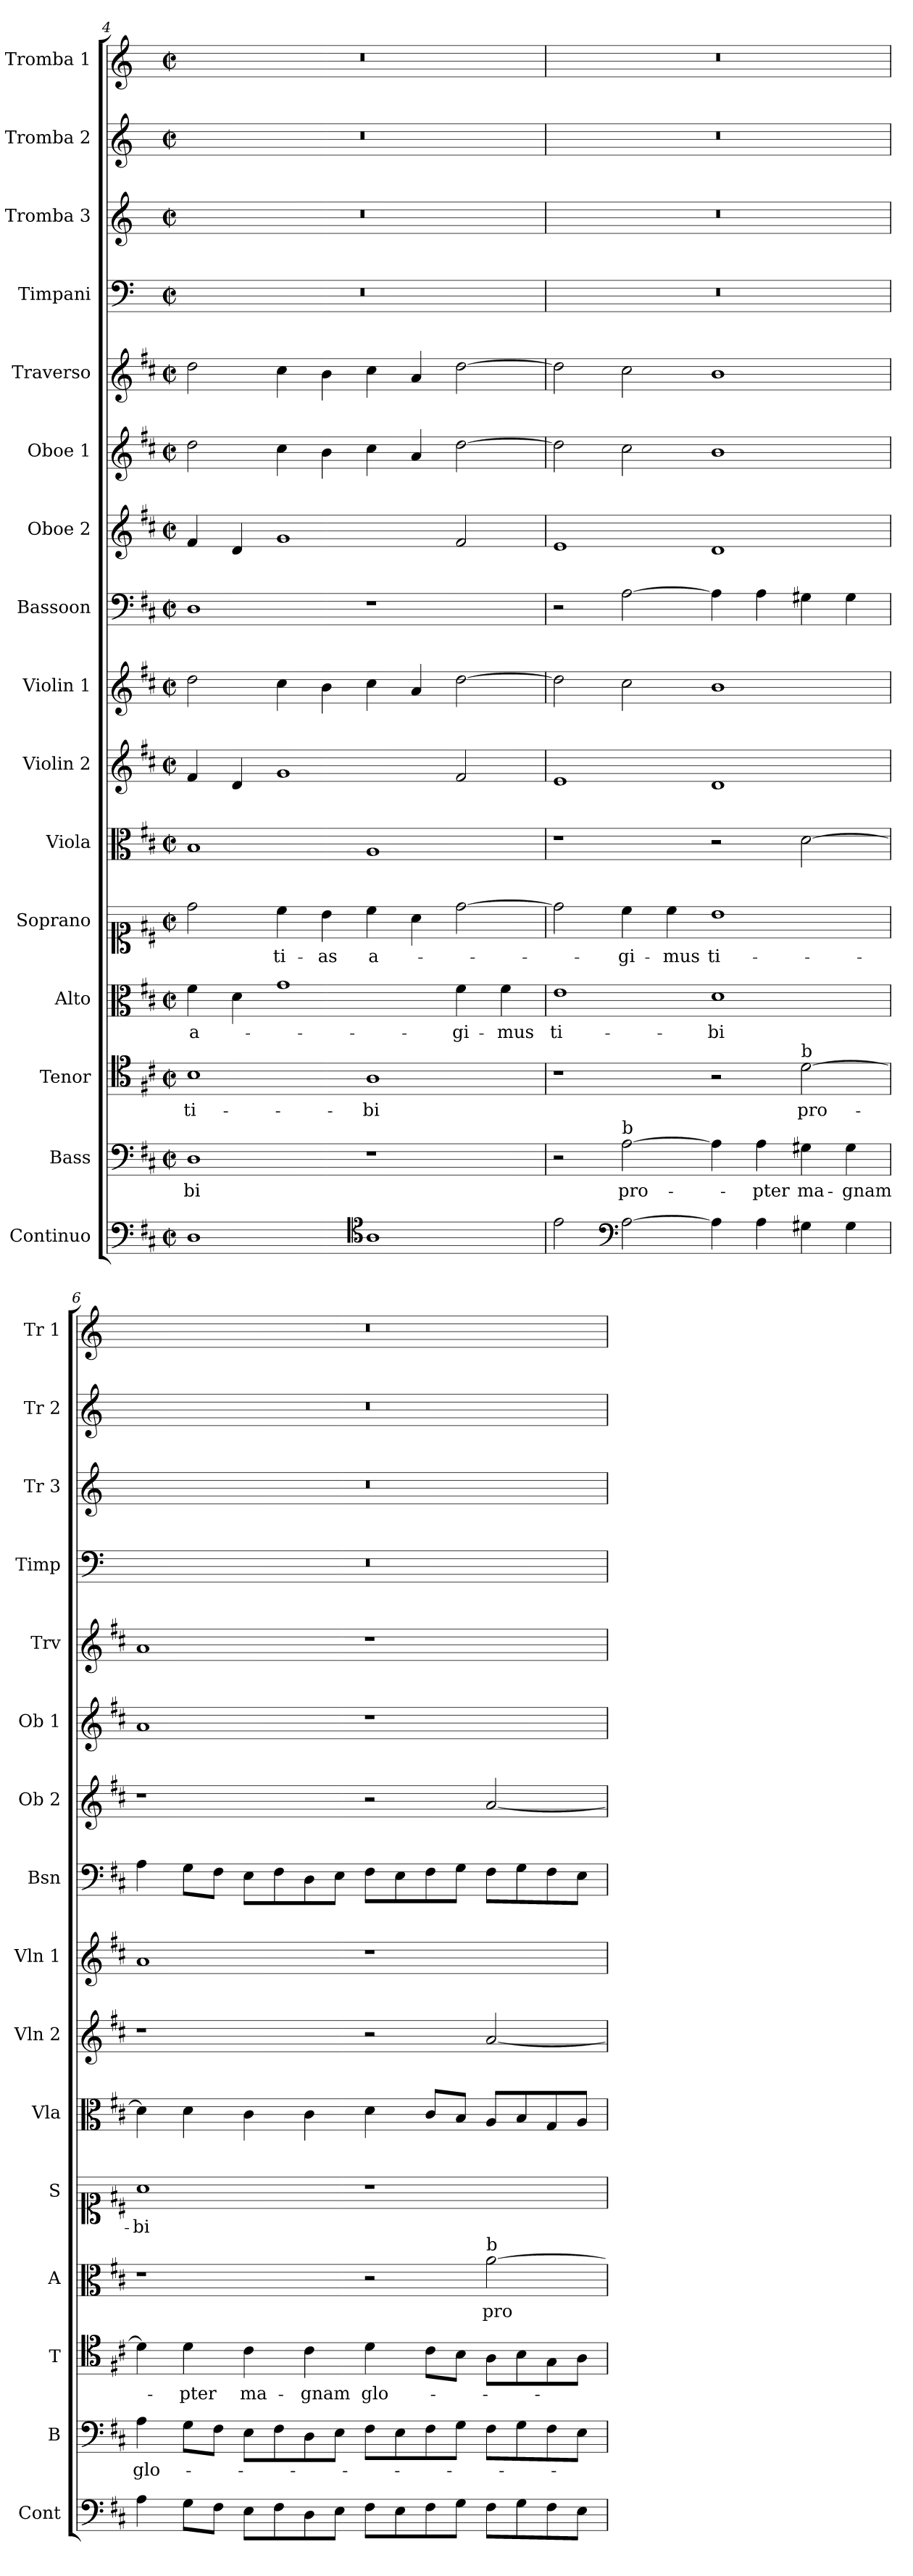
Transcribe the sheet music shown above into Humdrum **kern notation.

**kern	**kern	**text	**kern	**text	**kern	**text	**kern	**text	**kern	**kern	**kern	**kern	**kern	**kern	**kern	**kern	**kern	**kern	**kern
*part16	*part15	*part15	*part14	*part14	*part13	*part13	*part12	*part12	*part11	*part10	*part9	*part8	*part7	*part6	*part5	*part4	*part3	*part2	*part1
*staff16	*staff15	*staff15	*staff14	*staff14	*staff13	*staff13	*staff12	*staff12	*staff11	*staff10	*staff9	*staff8	*staff7	*staff6	*staff5	*staff4	*staff3	*staff2	*staff1
*I"Continuo	*I"Bass	*	*I"Tenor	*	*I"Alto	*	*I"Soprano	*	*I"Viola	*I"Violin 2	*I"Violin 1	*I"Bassoon	*I"Oboe 2	*I"Oboe 1	*I"Traverso	*I"Timpani	*I"Tromba 3	*I"Tromba 2	*I"Tromba 1
*I'Cont	*I'B	*	*I'T	*	*I'A	*	*I'S	*	*I'Vla	*I'Vln 2	*I'Vln 1	*I'Bsn	*I'Ob 2	*I'Ob 1	*I'Trv	*I'Timp	*I'Tr 3	*I'Tr 2	*I'Tr 1
*clefF4	*clefF4	*	*clefC4	*	*clefC3	*	*clefC1	*	*clefC3	*clefG2	*clefG2	*clefF4	*clefG2	*clefG2	*clefG2	*clefF4	*clefG2	*clefG2	*clefG2
*	*	*	*	*	*	*	*	*	*	*	*	*	*	*	*	*ITrd-1c-2	*ITrd-1c-2	*ITrd-1c-2	*ITrd-1c-2
*k[f#c#]	*k[f#c#]	*	*k[f#c#]	*	*k[f#c#]	*	*k[f#c#]	*	*k[f#c#]	*k[f#c#]	*k[f#c#]	*k[f#c#]	*k[f#c#]	*k[f#c#]	*k[f#c#]	*k[f#c#]	*k[f#c#]	*k[f#c#]	*k[f#c#]
*M4/2	*M4/2	*	*M4/2	*	*M4/2	*	*M4/2	*	*M4/2	*M4/2	*M4/2	*M4/2	*M4/2	*M4/2	*M4/2	*M4/2	*M4/2	*M4/2	*M4/2
*met(c|)	*met(c|)	*	*met(c|)	*	*met(c|)	*	*met(c|)	*	*met(c|)	*met(c|)	*met(c|)	*met(c|)	*met(c|)	*met(c|)	*met(c|)	*met(c|)	*met(c|)	*met(c|)	*met(c|)
=4	=4	=4	=4	=4	=4	=4	=4	=4	=4	=4	=4	=4	=4	=4	=4	=4	=4	=4	=4
!	!	!LO:LY:b	!	!LO:LY:b	!	!LO:LY:b	!	!	!	!	!	!	!	!	!	!	!	!	!
1D	1D	-bi	1B	ti-	4f#\	a-	2dd\	.	1B	4f#/	2dd\	1D	4f#/	2dd\	2dd\	0r	0r	0r	0r
.	.	.	.	.	4d\	.	.	.	.	4d/	.	.	4d/	.	.	.	.	.	.
!	!	!	!	!	!	!	!	!LO:LY:b	!	!	!	!	!	!	!	!	!	!	!
.	.	.	.	.	1g	.	4cc#\	-ti-	.	1g	4cc#\	.	1g	4cc#\	4cc#\	.	.	.	.
!	!	!	!	!	!	!	!	!LO:LY:b	!	!	!	!	!	!	!	!	!	!	!
.	.	.	.	.	.	.	4b\	-as	.	.	4b\	.	.	4b\	4b\	.	.	.	.
*clefC4	*	*	*	*	*	*	*	*	*	*	*	*	*	*	*	*	*	*	*
!	!	!	!	!LO:LY:b	!	!	!	!LO:LY:b	!	!	!	!	!	!	!	!	!	!	!
1A	1r	.	1A	-bi	.	.	4cc#\	a-	1A	.	4cc#\	1r	.	4cc#\	4cc#\	.	.	.	.
.	.	.	.	.	.	.	4a\	.	.	.	4a/	.	.	4a/	4a/	.	.	.	.
!	!	!	!	!	!	!LO:LY:b	!	!	!	!	!	!	!	!	!	!	!	!	!
.	.	.	.	.	4f#\	-gi-	[2dd\	.	.	2f#/	[2dd\	.	2f#/	[2dd\	[2dd\	.	.	.	.
!	!	!	!	!	!	!LO:LY:b	!	!	!	!	!	!	!	!	!	!	!	!	!
.	.	.	.	.	4f#\	-mus	.	.	.	.	.	.	.	.	.	.	.	.	.
=5	=5	=5	=5	=5	=5	=5	=5	=5	=5	=5	=5	=5	=5	=5	=5	=5	=5	=5	=5
!	!	!	!	!	!	!LO:LY:b	!	!	!	!	!	!	!	!	!	!	!	!	!
2e\	2r	.	1r	.	1e	ti-	2dd\]	.	1r	1e	2dd\]	2r	1e	2dd\]	2dd\]	0r	0r	0r	0r
*clefF4	*	*	*	*	*	*	*	*	*	*	*	*	*	*	*	*	*	*	*
!	!LO:TX:a:t=b	!	!	!	!	!	!	!	!	!	!	!	!	!	!	!	!	!	!
!	!	!LO:LY:b	!	!	!	!	!	!LO:LY:b	!	!	!	!	!	!	!	!	!	!	!
[2A\	[2A\	pro-	.	.	.	.	4cc#\	-gi-	.	.	2cc#\	[2A\	.	2cc#\	2cc#\	.	.	.	.
!	!	!	!	!	!	!	!	!LO:LY:b	!	!	!	!	!	!	!	!	!	!	!
.	.	.	.	.	.	.	4cc#\	-mus	.	.	.	.	.	.	.	.	.	.	.
!	!	!	!	!	!	!LO:LY:b	!	!LO:LY:b	!	!	!	!	!	!	!	!	!	!	!
4A\]	4A\]	.	2r	.	1d	-bi	1b	ti-	2r	1d	1b	4A\]	1d	1b	1b	.	.	.	.
!	!	!LO:LY:b	!	!	!	!	!	!	!	!	!	!	!	!	!	!	!	!	!
4A\	4A\	-pter	.	.	.	.	.	.	.	.	.	4A\	.	.	.	.	.	.	.
!	!	!	!LO:TX:a:t=b	!	!	!	!	!	!	!	!	!	!	!	!	!	!	!	!
!	!	!LO:LY:b	!	!LO:LY:b	!	!	!	!	!	!	!	!	!	!	!	!	!	!	!
4G#X\	4G#X\	ma-	[2d\	pro-	.	.	.	.	[2d\	.	.	4G#X\	.	.	.	.	.	.	.
!	!	!LO:LY:b	!	!	!	!	!	!	!	!	!	!	!	!	!	!	!	!	!
4G#\	4G#\	-gnam	.	.	.	.	.	.	.	.	.	4G#\	.	.	.	.	.	.	.
=6	=6	=6	=6	=6	=6	=6	=6	=6	=6	=6	=6	=6	=6	=6	=6	=6	=6	=6	=6
!	!	!LO:LY:b	!	!	!	!	!	!LO:LY:b	!	!	!	!	!	!	!	!	!	!	!
4A\	4A\	glo-	4d\]	.	1r	.	1a	-bi	4d\]	1r	1a	4A\	1r	1a	1a	0r	0r	0r	0r
!	!	!	!	!LO:LY:b	!	!	!	!	!	!	!	!	!	!	!	!	!	!	!
8G\L	8G\L	.	4d\	-pter	.	.	.	.	4d\	.	.	8G\L	.	.	.	.	.	.	.
8F#\J	8F#\J	.	.	.	.	.	.	.	.	.	.	8F#\J	.	.	.	.	.	.	.
!	!	!	!	!LO:LY:b	!	!	!	!	!	!	!	!	!	!	!	!	!	!	!
8E\L	8E\L	.	4c#\	ma-	.	.	.	.	4c#\	.	.	8E\L	.	.	.	.	.	.	.
8F#\	8F#\	.	.	.	.	.	.	.	.	.	.	8F#\	.	.	.	.	.	.	.
!	!	!	!	!LO:LY:b	!	!	!	!	!	!	!	!	!	!	!	!	!	!	!
8D\	8D\	.	4c#\	-gnam	.	.	.	.	4c#\	.	.	8D\	.	.	.	.	.	.	.
8E\J	8E\J	.	.	.	.	.	.	.	.	.	.	8E\J	.	.	.	.	.	.	.
!	!	!	!	!LO:LY:b	!	!	!	!	!	!	!	!	!	!	!	!	!	!	!
8F#\L	8F#\L	.	4d\	glo-	2r	.	1r	.	4d\	2r	1r	8F#\L	2r	1r	1r	.	.	.	.
8E\	8E\	.	.	.	.	.	.	.	.	.	.	8E\	.	.	.	.	.	.	.
8F#\	8F#\	.	8c#\L	.	.	.	.	.	8c#/L	.	.	8F#\	.	.	.	.	.	.	.
8G\J	8G\J	.	8B\J	.	.	.	.	.	8B/J	.	.	8G\J	.	.	.	.	.	.	.
!	!	!	!	!	!LO:TX:a:t=b	!	!	!	!	!	!	!	!	!	!	!	!	!	!
!	!	!	!	!	!	!LO:LY:b	!	!	!	!	!	!	!	!	!	!	!	!	!
8F#\L	8F#\L	.	8A\L	.	[2a\	pro-	.	.	8A/L	[2a/	.	8F#\L	[2a/	.	.	.	.	.	.
8G\	8G\	.	8B\	.	.	.	.	.	8B/	.	.	8G\	.	.	.	.	.	.	.
8F#\	8F#\	.	8G\	.	.	.	.	.	8G/	.	.	8F#\	.	.	.	.	.	.	.
8E\J	8E\J	.	8A\J	.	.	.	.	.	8A/J	.	.	8E\J	.	.	.	.	.	.	.
=	=	=	=	=	=	=	=	=	=	=	=	=	=	=	=	=	=	=	=
*-	*-	*-	*-	*-	*-	*-	*-	*-	*-	*-	*-	*-	*-	*-	*-	*-	*-	*-	*-
